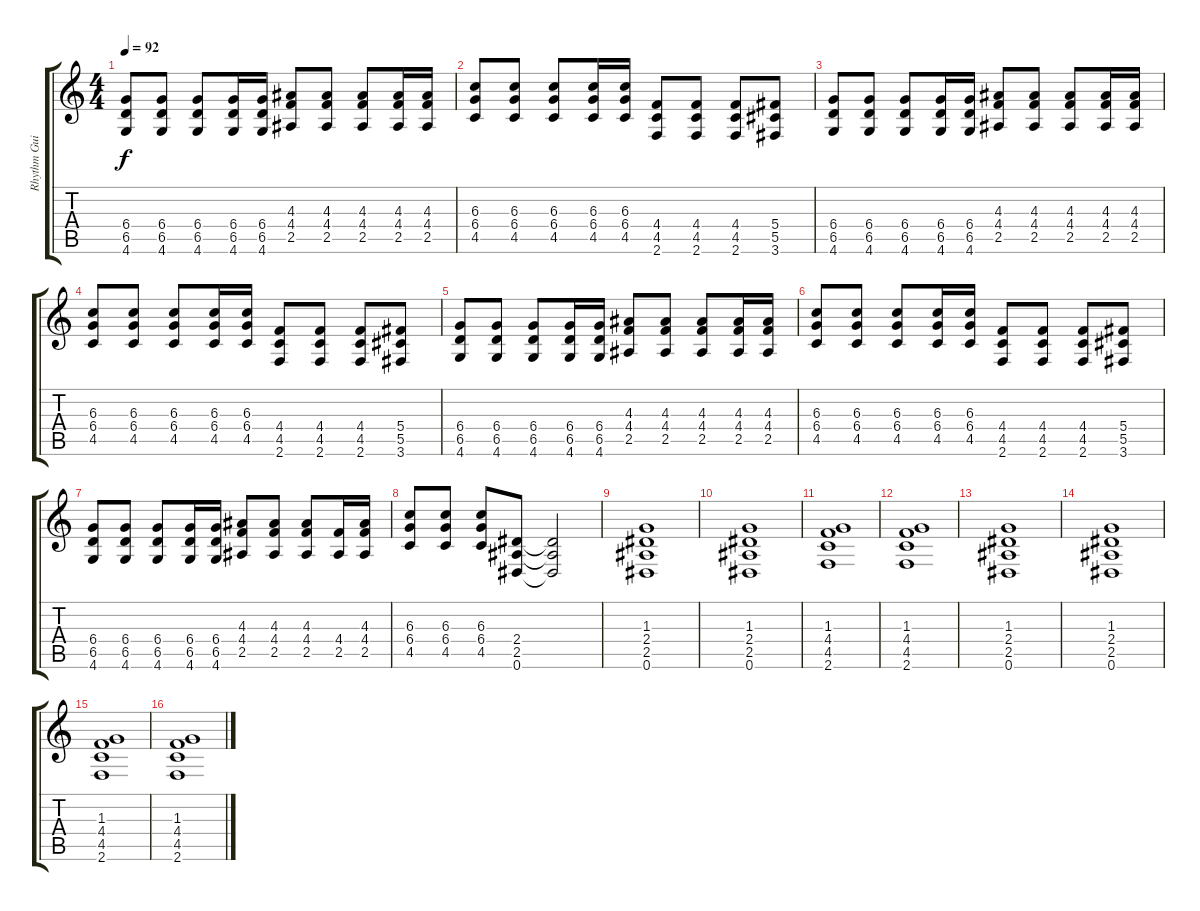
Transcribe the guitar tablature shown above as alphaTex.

\track ("Rhythm Guitar" "Rhythm Gui") {instrument distortionguitar}
\staff {score tabs}
\tuning (Eb4 Bb3 Gb3 Db3 Ab2 Eb2) {hide}
\ts (4 4)
\tempo 92
\clef g2
\ks c
(6.4 6.5 4.6).8{dy f instrument distortionguitar} (6.4 6.5 4.6).8 (6.4 6.5 4.6).8 (6.4 6.5 4.6).16 (6.4 6.5 4.6).16 (4.3 4.4 2.5).8 (4.3 4.4 2.5).8 (4.3 4.4 2.5).8 (4.3 4.4 2.5).16 (4.3 4.4 2.5).16 |
(6.3 6.4 4.5).8 (6.3 6.4 4.5).8 (6.3 6.4 4.5).8 (6.3 6.4 4.5).16 (6.3 6.4 4.5).16 (4.4 4.5 2.6).8 (4.4 4.5 2.6).8 (4.4 4.5 2.6).8 (5.4 5.5 3.6).8 |
(6.4 6.5 4.6).8 (6.4 6.5 4.6).8 (6.4 6.5 4.6).8 (6.4 6.5 4.6).16 (6.4 6.5 4.6).16 (4.3 4.4 2.5).8 (4.3 4.4 2.5).8 (4.3 4.4 2.5).8 (4.3 4.4 2.5).16 (4.3 4.4 2.5).16 |
(6.3 6.4 4.5).8 (6.3 6.4 4.5).8 (6.3 6.4 4.5).8 (6.3 6.4 4.5).16 (6.3 6.4 4.5).16 (4.4 4.5 2.6).8 (4.4 4.5 2.6).8 (4.4 4.5 2.6).8 (5.4 5.5 3.6).8 |
(6.4 6.5 4.6).8 (6.4 6.5 4.6).8 (6.4 6.5 4.6).8 (6.4 6.5 4.6).16 (6.4 6.5 4.6).16 (4.3 4.4 2.5).8 (4.3 4.4 2.5).8 (4.3 4.4 2.5).8 (4.3 4.4 2.5).16 (4.3 4.4 2.5).16 |
(6.3 6.4 4.5).8 (6.3 6.4 4.5).8 (6.3 6.4 4.5).8 (6.3 6.4 4.5).16 (6.3 6.4 4.5).16 (4.4 4.5 2.6).8 (4.4 4.5 2.6).8 (4.4 4.5 2.6).8 (5.4 5.5 3.6).8 |
(6.4 6.5 4.6).8 (6.4 6.5 4.6).8 (6.4 6.5 4.6).8 (6.4 6.5 4.6).16 (6.4 6.5 4.6).16 (4.3 4.4 2.5).8 (4.3 4.4 2.5).8 (4.3 4.4 2.5).8 (4.4 2.5).16 (4.3 4.4 2.5).16 |
(6.3 6.4 4.5).8 (6.3 6.4 4.5).8 (6.3 6.4 4.5).8 (2.4 2.5 0.6).8 (2.4{t} 2.5{t} 0.6{t}).2 |
(1.3 2.4 2.5 0.6).1 |
(1.3 2.4 2.5 0.6).1 |
(1.3 4.4 4.5 2.6).1 |
(1.3 4.4 4.5 2.6).1 |
(1.3 2.4 2.5 0.6).1 |
(1.3 2.4 2.5 0.6).1 |
(1.3 4.4 4.5 2.6).1 |
(1.3 4.4 4.5 2.6).1
